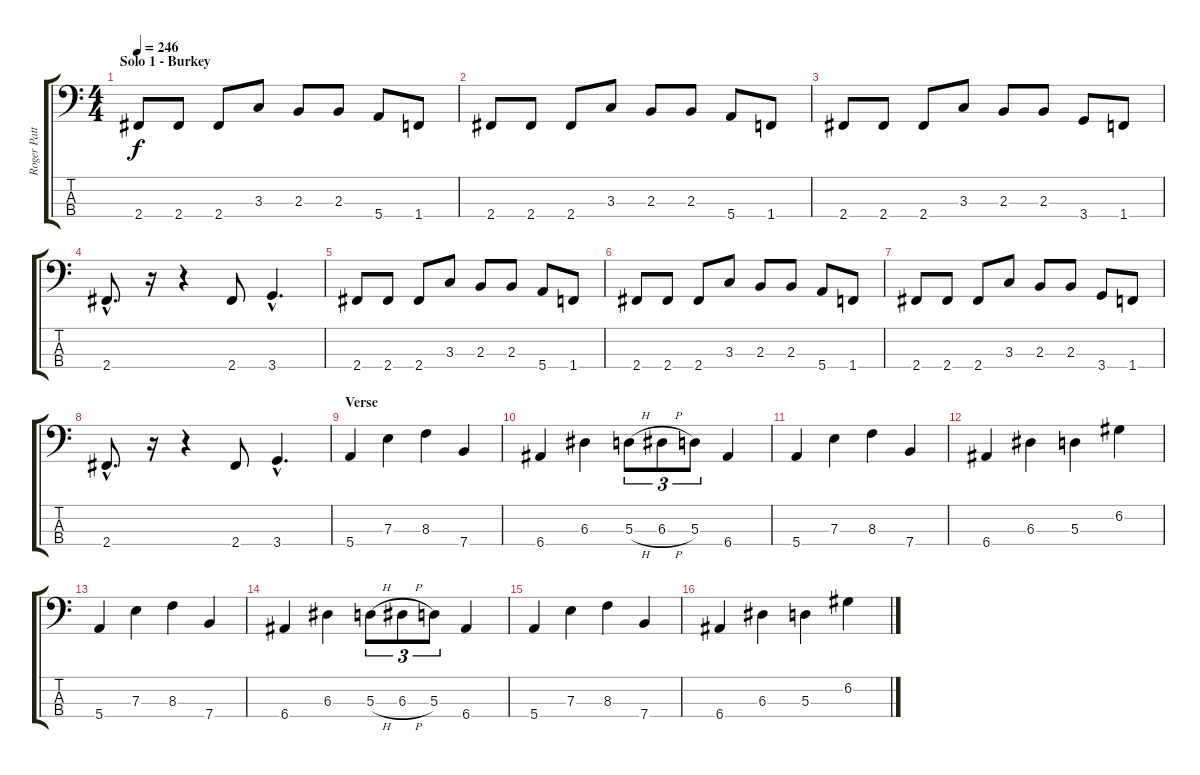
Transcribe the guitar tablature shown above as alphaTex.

\track ("Roger Patterson" "Roger Patt") {instrument electricbassfinger}
\staff {score tabs}
\tuning (G2 D2 A1 E1) {hide}
\ts (4 4)
\section ("" "Solo 1 - Burkey")
\tempo 246
\clef f4
\ks c
2.4.8{dy f} 2.4.8 2.4.8 3.3.8 2.3.8 2.3.8 5.4.8 1.4.8 |
2.4.8 2.4.8 2.4.8 3.3.8 2.3.8 2.3.8 5.4.8 1.4.8 |
2.4.8 2.4.8 2.4.8 3.3.8 2.3.8 2.3.8 3.4.8 1.4.8 |
2.4{hac}.8{d} r.16 r.4 2.4.8 3.4{hac}.4{d} |
2.4.8 2.4.8 2.4.8 3.3.8 2.3.8 2.3.8 5.4.8 1.4.8 |
2.4.8 2.4.8 2.4.8 3.3.8 2.3.8 2.3.8 5.4.8 1.4.8 |
2.4.8 2.4.8 2.4.8 3.3.8 2.3.8 2.3.8 3.4.8 1.4.8 |
2.4{hac}.8{d} r.16 r.4 2.4.8 3.4{hac}.4{d} |
\section ("" "Verse")
5.4.4 7.3.4 8.3.4 7.4.4 |
6.4.4 6.3.4 5.3{h}.8{tu (3 2)} 6.3{h}.8{tu (3 2)} 5.3.8{tu (3 2)} 6.4.4 |
5.4.4 7.3.4 8.3.4 7.4.4 |
6.4.4 6.3.4 5.3.4 6.2.4 |
5.4.4 7.3.4 8.3.4 7.4.4 |
6.4.4 6.3.4 5.3{h}.8{tu (3 2)} 6.3{h}.8{tu (3 2)} 5.3.8{tu (3 2)} 6.4.4 |
5.4.4 7.3.4 8.3.4 7.4.4 |
6.4.4 6.3.4 5.3.4 6.2.4
